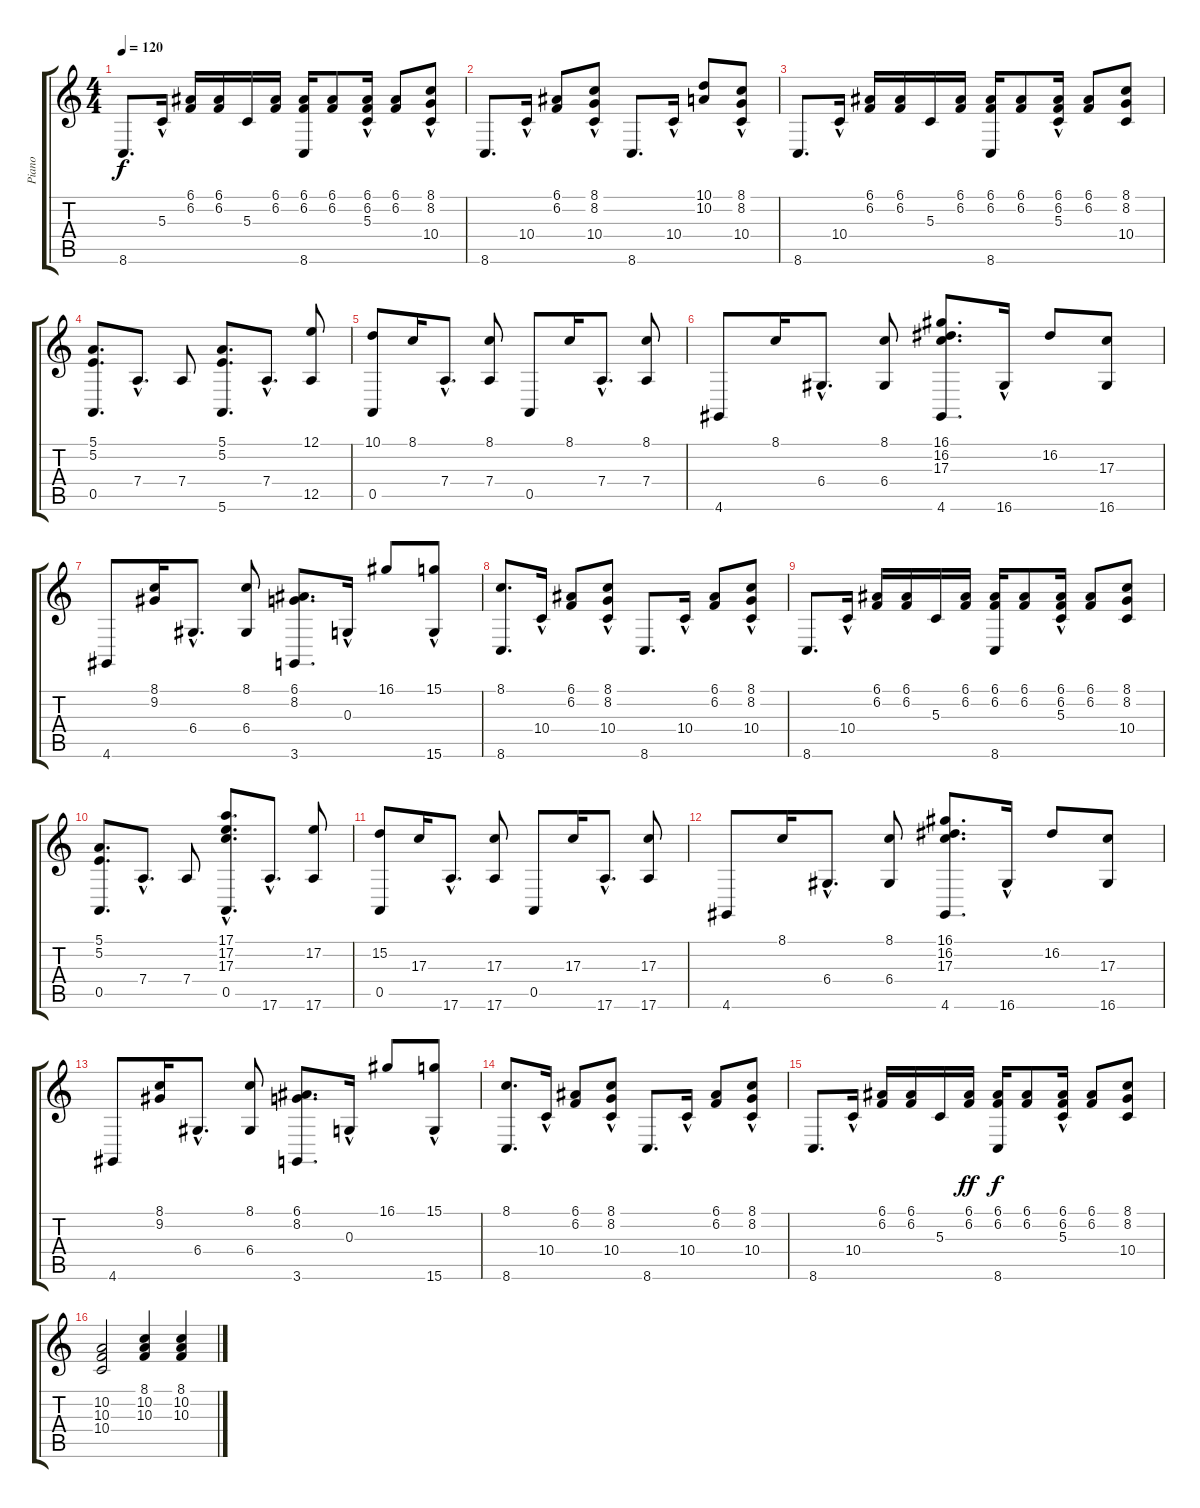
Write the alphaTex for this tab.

\track ("Piano" "Piano") {instrument acousticgrandpiano}
\staff {score tabs}
\tuning (E4 B3 G3 D3 A2 E2) {hide}
\ts (4 4)
\tempo 120
\clef g2
\ks c
8.6.8{d dy f} 5.3{hac}.16 (6.1 6.2).16 (6.1 6.2).16 5.3.16 (6.1 6.2).16 (6.1 6.2 8.6).16 (6.1 6.2).8 (6.1 6.2 5.3{hac}).16 (6.1 6.2).8 (8.1{hac} 8.2{hac} 10.4).8 |
8.6.8{d} 10.4{hac}.16 (6.1 6.2).8 (8.1{hac} 8.2{hac} 10.4).8 8.6.8{d} 10.4{hac}.16 (10.1 10.2).8 (8.1{hac} 8.2{hac} 10.4).8 |
8.6.8{d} 10.4{hac}.16 (6.1 6.2).16 (6.1 6.2).16 5.3.16 (6.1 6.2).16 (6.1 6.2 8.6).16 (6.1 6.2).8 (6.1 6.2 5.3{hac}).16 (6.1 6.2).8 (8.1 8.2 10.4).8 |
(5.1 5.2 0.5).8{d} 7.4{hac}.8{d} 7.4.8 (5.1 5.2 5.6).8{d} 7.4{hac}.8{d} (12.1 12.5).8 |
(10.1 0.5).8 8.1.16 7.4{hac}.8{d} (8.1 7.4).8 0.5.8 8.1.16 7.4{hac}.8{d} (8.1 7.4).8 |
4.6.8 8.1.16 6.4{hac}.8{d} (8.1 6.4).8 (16.1 16.2 17.3 4.6).8{d} 16.6{hac}.16 16.2.8 (17.3 16.6).8 |
4.6.8 (8.1 9.2).16 6.4{hac}.8{d} (8.1 6.4).8 (6.1 8.2 3.6).8{d} 0.3{hac}.16 16.1.8 (15.1{hac} 15.6).8 |
(8.1 8.6).8{d} 10.4{hac}.16 (6.1 6.2).8 (8.1{hac} 8.2{hac} 10.4).8 8.6.8{d} 10.4{hac}.16 (6.1 6.2).8 (8.1{hac} 8.2{hac} 10.4).8 |
8.6.8{d} 10.4{hac}.16 (6.1 6.2).16 (6.1 6.2).16 5.3.16 (6.1 6.2).16 (6.1 6.2 8.6).16 (6.1 6.2).8 (6.1 6.2 5.3{hac}).16 (6.1 6.2).8 (8.1 8.2 10.4).8 |
(5.1 5.2 0.5).8{d} 7.4{hac}.8{d} 7.4.8 (17.1{hac} 17.2{hac} 17.3{hac} 0.5).8{d} 17.6{hac}.8{d} (17.2 17.6).8 |
(15.2 0.5).8 17.3.16 17.6{hac}.8{d} (17.3 17.6).8 0.5.8 17.3.16 17.6{hac}.8{d} (17.3 17.6).8 |
4.6.8 8.1.16 6.4{hac}.8{d} (8.1 6.4).8 (16.1 16.2 17.3 4.6).8{d} 16.6{hac}.16 16.2.8 (17.3 16.6).8 |
4.6.8 (8.1 9.2).16 6.4{hac}.8{d} (8.1 6.4).8 (6.1 8.2 3.6).8{d} 0.3{hac}.16 16.1.8 (15.1{hac} 15.6).8 |
(8.1 8.6).8{d} 10.4{hac}.16 (6.1 6.2).8 (8.1{hac} 8.2{hac} 10.4).8 8.6.8{d} 10.4{hac}.16 (6.1 6.2).8 (8.1{hac} 8.2{hac} 10.4).8 |
8.6.8{d} 10.4{hac}.16 (6.1 6.2).16 (6.1 6.2).16 5.3.16 (6.1 6.2).16{dy ff} (6.1 6.2 8.6).16{dy f} (6.1 6.2).8 (6.1 6.2 5.3{hac}).16 (6.1 6.2).8 (8.1 8.2 10.4).8 |
(10.2 10.3 10.4).2 (8.1 10.2 10.3).4 (8.1 10.2 10.3).4
